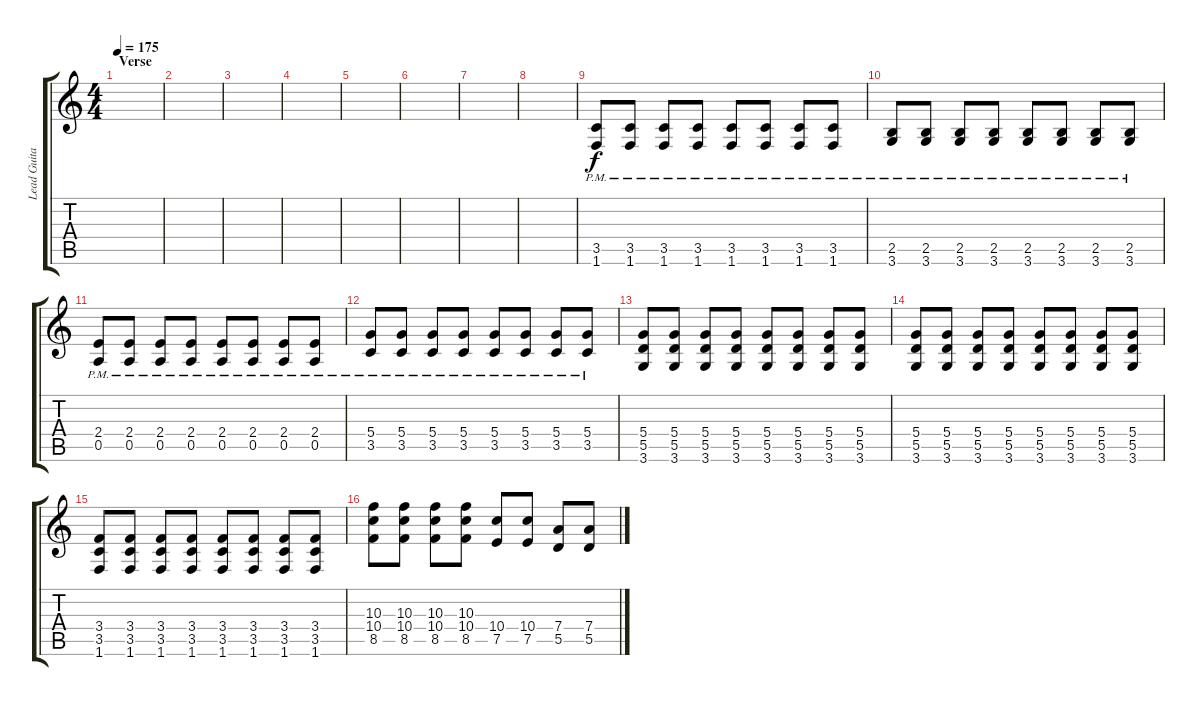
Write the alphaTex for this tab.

\track ("Lead Guitar" "Lead Guita") {instrument distortionguitar}
\staff {score tabs}
\tuning (E4 B3 G3 D3 A2 E2) {hide}
\ts (4 4)
\section ("" "Verse")
\tempo 175
\clef g2
\ks c
|
|
|
|
|
|
|
|
(3.5{pm} 1.6{pm}).8 (3.5{pm} 1.6{pm}).8 (3.5{pm} 1.6{pm}).8 (3.5{pm} 1.6{pm}).8 (3.5{pm} 1.6{pm}).8 (3.5{pm} 1.6{pm}).8 (3.5{pm} 1.6{pm}).8 (3.5{pm} 1.6{pm}).8 |
(2.5{pm} 3.6{pm}).8 (2.5{pm} 3.6{pm}).8 (2.5{pm} 3.6{pm}).8 (2.5{pm} 3.6{pm}).8 (2.5{pm} 3.6{pm}).8 (2.5{pm} 3.6{pm}).8 (2.5{pm} 3.6{pm}).8 (2.5{pm} 3.6{pm}).8 |
(2.4{pm} 0.5{pm}).8 (2.4{pm} 0.5{pm}).8 (2.4{pm} 0.5{pm}).8 (2.4{pm} 0.5{pm}).8 (2.4{pm} 0.5{pm}).8 (2.4{pm} 0.5{pm}).8 (2.4{pm} 0.5{pm}).8 (2.4{pm} 0.5{pm}).8 |
(5.4{pm} 3.5{pm}).8 (5.4{pm} 3.5{pm}).8 (5.4{pm} 3.5{pm}).8 (5.4{pm} 3.5{pm}).8 (5.4{pm} 3.5{pm}).8 (5.4{pm} 3.5{pm}).8 (5.4{pm} 3.5{pm}).8 (5.4{pm} 3.5{pm}).8 |
(5.4 5.5 3.6).8 (5.4 5.5 3.6).8 (5.4 5.5 3.6).8 (5.4 5.5 3.6).8 (5.4 5.5 3.6).8 (5.4 5.5 3.6).8 (5.4 5.5 3.6).8 (5.4 5.5 3.6).8 |
(5.4 5.5 3.6).8 (5.4 5.5 3.6).8 (5.4 5.5 3.6).8 (5.4 5.5 3.6).8 (5.4 5.5 3.6).8 (5.4 5.5 3.6).8 (5.4 5.5 3.6).8 (5.4 5.5 3.6).8 |
(3.4 3.5 1.6).8 (3.4 3.5 1.6).8 (3.4 3.5 1.6).8 (3.4 3.5 1.6).8 (3.4 3.5 1.6).8 (3.4 3.5 1.6).8 (3.4 3.5 1.6).8 (3.4 3.5 1.6).8 |
(10.3 10.4 8.5).8 (10.3 10.4 8.5).8 (10.3 10.4 8.5).8 (10.3 10.4 8.5).8 (10.4 7.5).8 (10.4 7.5).8 (7.4 5.5).8 (7.4 5.5).8
